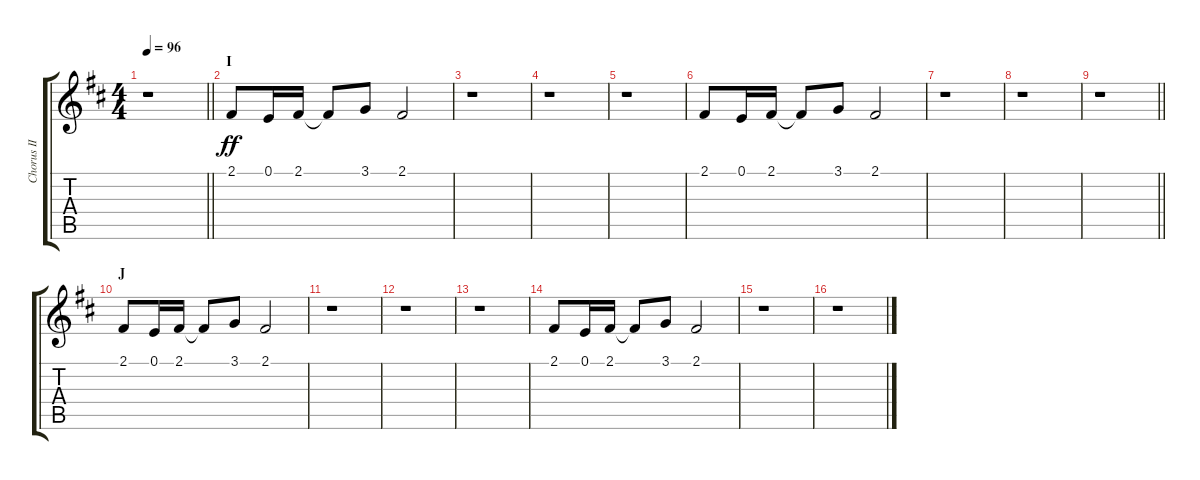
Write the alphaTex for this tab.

\track ("Chorus II" "Chorus II") {instrument voiceoohs}
\staff {score tabs}
\tuning (E4 B3 G3 D3 A2 E2) {hide}
\ts (4 4)
\tempo 96
\clef g2
\barLineRight lightlight
\ks d
r.1{dy ff} |
\section ("" "I")
2.1.8 0.1.16 2.1.16 2.1{t}.8 3.1.8 2.1.2 |
r.1 |
r.1 |
r.1 |
2.1.8 0.1.16 2.1.16 2.1{t}.8 3.1.8 2.1.2 |
r.1 |
r.1 |
\barLineRight lightlight
r.1 |
\section ("" "J")
2.1.8 0.1.16 2.1.16 2.1{t}.8 3.1.8 2.1.2 |
r.1 |
r.1 |
r.1 |
2.1.8 0.1.16 2.1.16 2.1{t}.8 3.1.8 2.1.2 |
r.1 |
r.1
